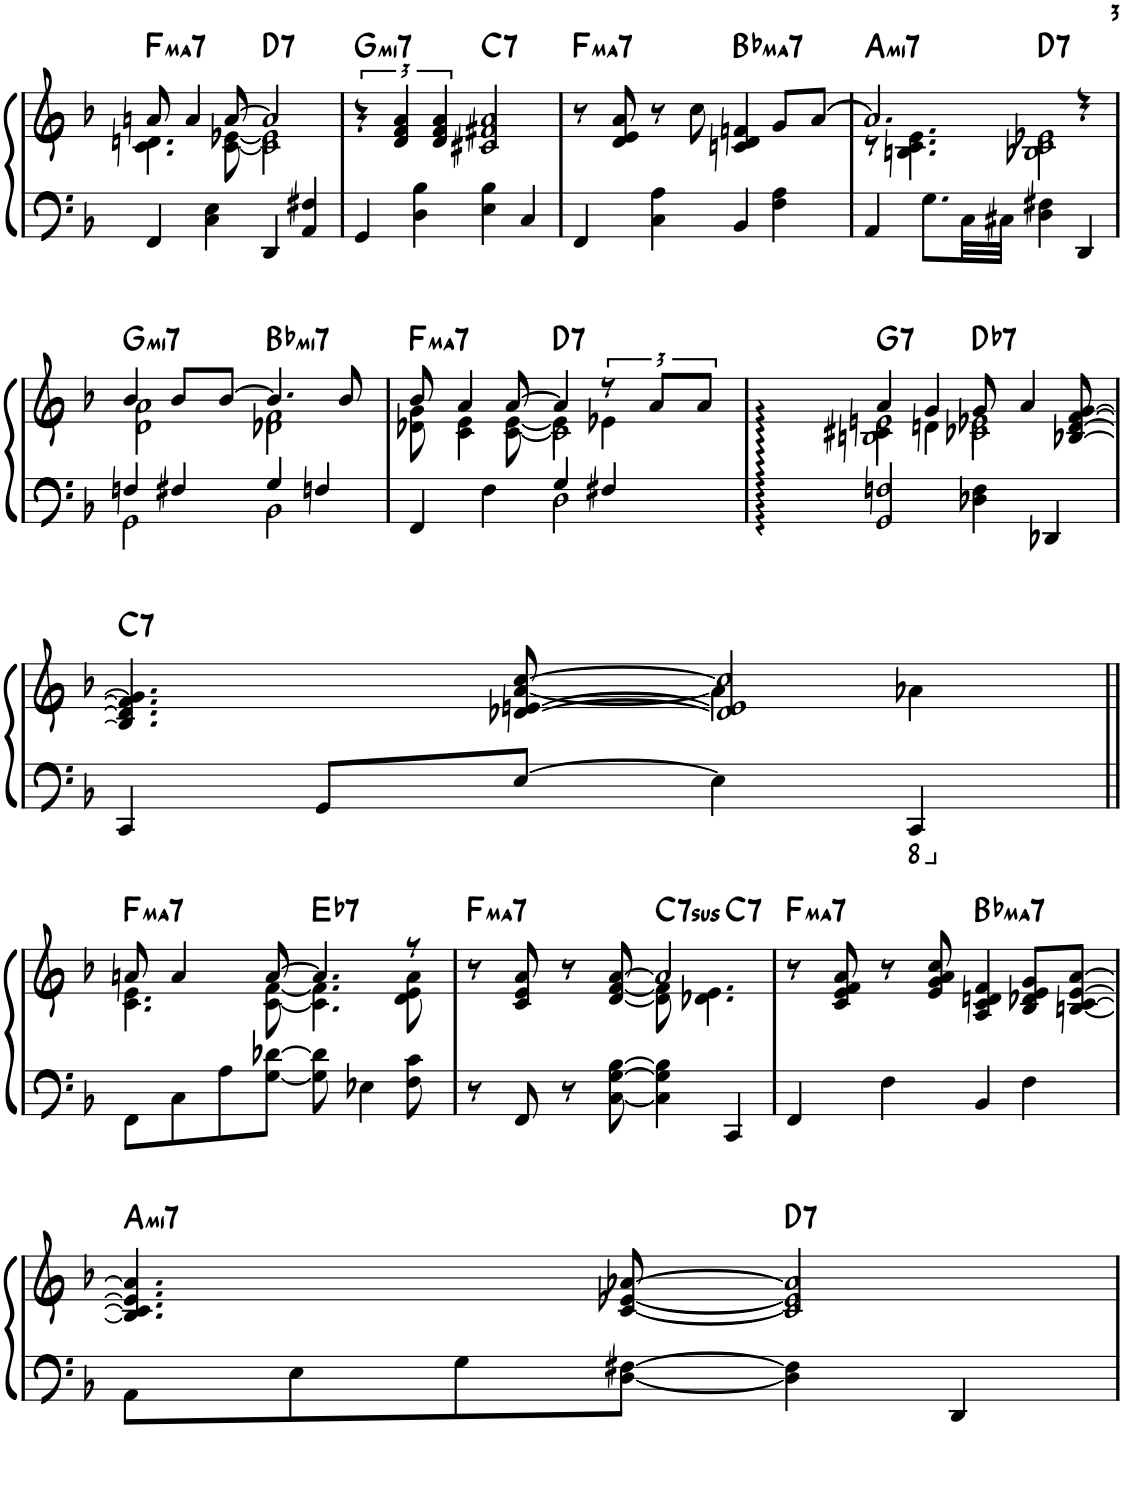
**kern	**kern	**harte
*part1	*part1	*part1
*staff2	*staff1	*
*I"Piano	*	*
*I'Pno.	*	*
!!LO:PB:g=z
*clefF4	*clefG2	*
*k[b-]	*k[b-]	*
*M4/4	*M4/4	*
=17	=17	=17
*	*^	*
!	!	!	!LO:H:kt=ma7
4FF/	8an/	4.c\ 4.dn\	F:maj7
.	4a/	.	.
4C\ 4E\	.	.	.
.	[8a/	[8c\ [8e-X\	.
!	!	!	!LO:H:kt=7
4DD/	2a/]	2c\] 2e-\]	D:7
4AA/ 4F#X/	.	.	.
*	*v	*v	*
=18	=18	=18
!	!	!LO:H:kt=mi7
4GG/	6r	G:min7
.	6d/ 6f/ 6a/	.
4D\ 4B-\	.	.
.	6d/ 6f/ 6a/	.
!	!	!LO:H:kt=7
4E\ 4B-\	2c#X/ 2f#X/ 2a/	C:7
4C/	.	.
=19	=19	=19
!	!	!LO:H:kt=ma7
4FF/	8r	F:maj7
.	8d/ 8e/ 8a/	.
4C\ 4A\	8r	.
.	8cc\	.
!	!	!LO:H:kt=ma7
4BB-/	4cn/ 4d/ 4fn/	Bb:maj7
4F\ 4A\	8g/L	.
.	[8a/J	.
=20	=20	=20
*	*^	*
!	!	!	!LO:H:kt=mi7
4AA/	2.a/]	8r	A:min7
.	.	4.Bn\ 4.c\ 4.e\	.
8.G\L	.	.	.
32C\LL	.	.	.
32C#X\JJJ	.	.	.
!	!	!	!LO:H:kt=7
4D\ 4F#X\	.	2B-X\ 2c\ 2e-X\	D:7
4DD/	4r	.	.
!!LO:LB:g=z	!!
=21	=21	=21	=21
*^	*	*	*
!	!	!	!	!LO:H:kt=mi7
4Fn/	2GG\	4b-/	2d\ 2a\	G:min7
4F#X/	.	8b-/L	.	.
.	.	[8b-/J	.	.
!	!	!	!	!LO:H:kt=mi7
4G/	2BB-\	4.b-/]	2d-X\ 2f\	Bb:min7
4Fn/	.	.	.	.
.	.	8b-/	.	.
=22	=22	=22	=22	=22
*	*	*	*^	*
!	!	!	!	!	!LO:H:kt=ma7
4FF/	2ryy	8b-/	8d-X\ 8g\	2ryy	F:maj7
.	.	4a/	4c\ 4e\	.	.
4F\	.	.	.	.	.
.	.	[8a/	[8c\ [8e\	.	.
!	!	!	!	!	!LO:H:kt=7
4G/	2D\	4a/]	4e\]	2c\]	D:7
4F#X/	.	12r	4e-X\	.	.
.	.	12a/L	.	.	.
.	.	12a/J	.	.	.
*v	*v	*	*	*	*
=23	=23	=23	=23	=23
!	!	!	!	!LO:H:kt=7
2GG/:: 2Fn/::	4a::/	4c#X::\	2Bn\:: 2en\::	G:7
.	4g/	4dn\	.	.
!	!	!	!	!LO:H:kt=7
4D-X\ 4F\	8g/	2c-X\	2e-X\	Db:7
.	4a/	.	.	.
4DD-X/	.	.	.	.
.	[8B-X/ [8d/ [8f/ [8g/	.	.	.
*	*	*v	*v	*
!!LO:LB:g=z
=24	=24	=24	=24
!	!	!	!LO:H:kt=7
4CC/	4.B-/] 4.d/] 4.f/] 4.g/]	2ryy	C:7
8GG/L	.	.	.
[8E/J	[8d-X/ [8en/ [8a/ [8cc/	.	.
4E\]	2d-/] 2e/] 2cc/]	4a\]	.
*8ba	*	*	*
4CCC/	.	4a-X\	.
!!LO:LB:g=z	!!
=25||	=25||	=25||	=25||
*X8ba	*	*	*
!	!	!	!LO:H:kt=ma7
8FF\L	8an/	4.c\ 4.e\	F:maj7
8C\	4a/	.	.
8A\	.	.	.
[8G\ [8d-X\J	[8a/	[8c\ [8f\	.
!	!	!	!LO:H:kt=7
8G\] 8d-\]	4.a/]	4.c\] 4.f\]	Eb:7
4E-X\	.	.	.
8F\ 8c\	8r	8d\ 8e\ 8a\	.
=26	=26	=26	=26
!	!	!	!LO:H:kt=ma7
*	*	*^	*
8r	8r	2ryy	2.ryy	F:maj7
8FF/	8c/ 8e/ 8a/	.	.	.
8r	8r	.	.	.
[8C\ [8G\ [8B-\	[8d/ [8f/ [8a/	.	.	.
!	!	!	!	!LO:H:kt=7sus
4C\] 4G\] 4B-\]	2a/]	8d\] 8f\]	.	C:sus4(7)
.	.	4.d-X\ 4.e\	.	.
!	!	!	!	!LO:H:kt=7
4CC/	.	.	4ryy	C:7
=27	=27	=27	=27	=27
!	!	!	!	!LO:H:kt=ma7
*	*v	*v	*v	*
4FF/	8r	F:maj7
.	8c/ 8e/ 8f/ 8a/	.
4F\	8r	.
.	8e/ 8g/ 8a/ 8cc/	.
!	!	!LO:H:kt=ma7
4BB-/	4A/ 4c/ 4dn/ 4f/	Bb:maj7
4F\	8B-/ 8d-X/ 8e/ 8g/L	.
.	[<8Bn/ [8c/ [8e/ [8a/J	.
!!LO:LB:g=z
=28	=28	=28
!	!	!LO:H:kt=mi7
8AA\L	4.B/] 4.c/] 4.e/] 4.a/]	A:min7
8E\	.	.
8G\	.	.
[8D\ [8F#X\J	[8c/ [8e-X/ [8a-X/	.
!	!	!LO:H:kt=7
4D\] 4F#\]	2c/] 2e-/] 2a-/]	D:7
4DD/	.	.
=	=	=
*-	*-	*-
